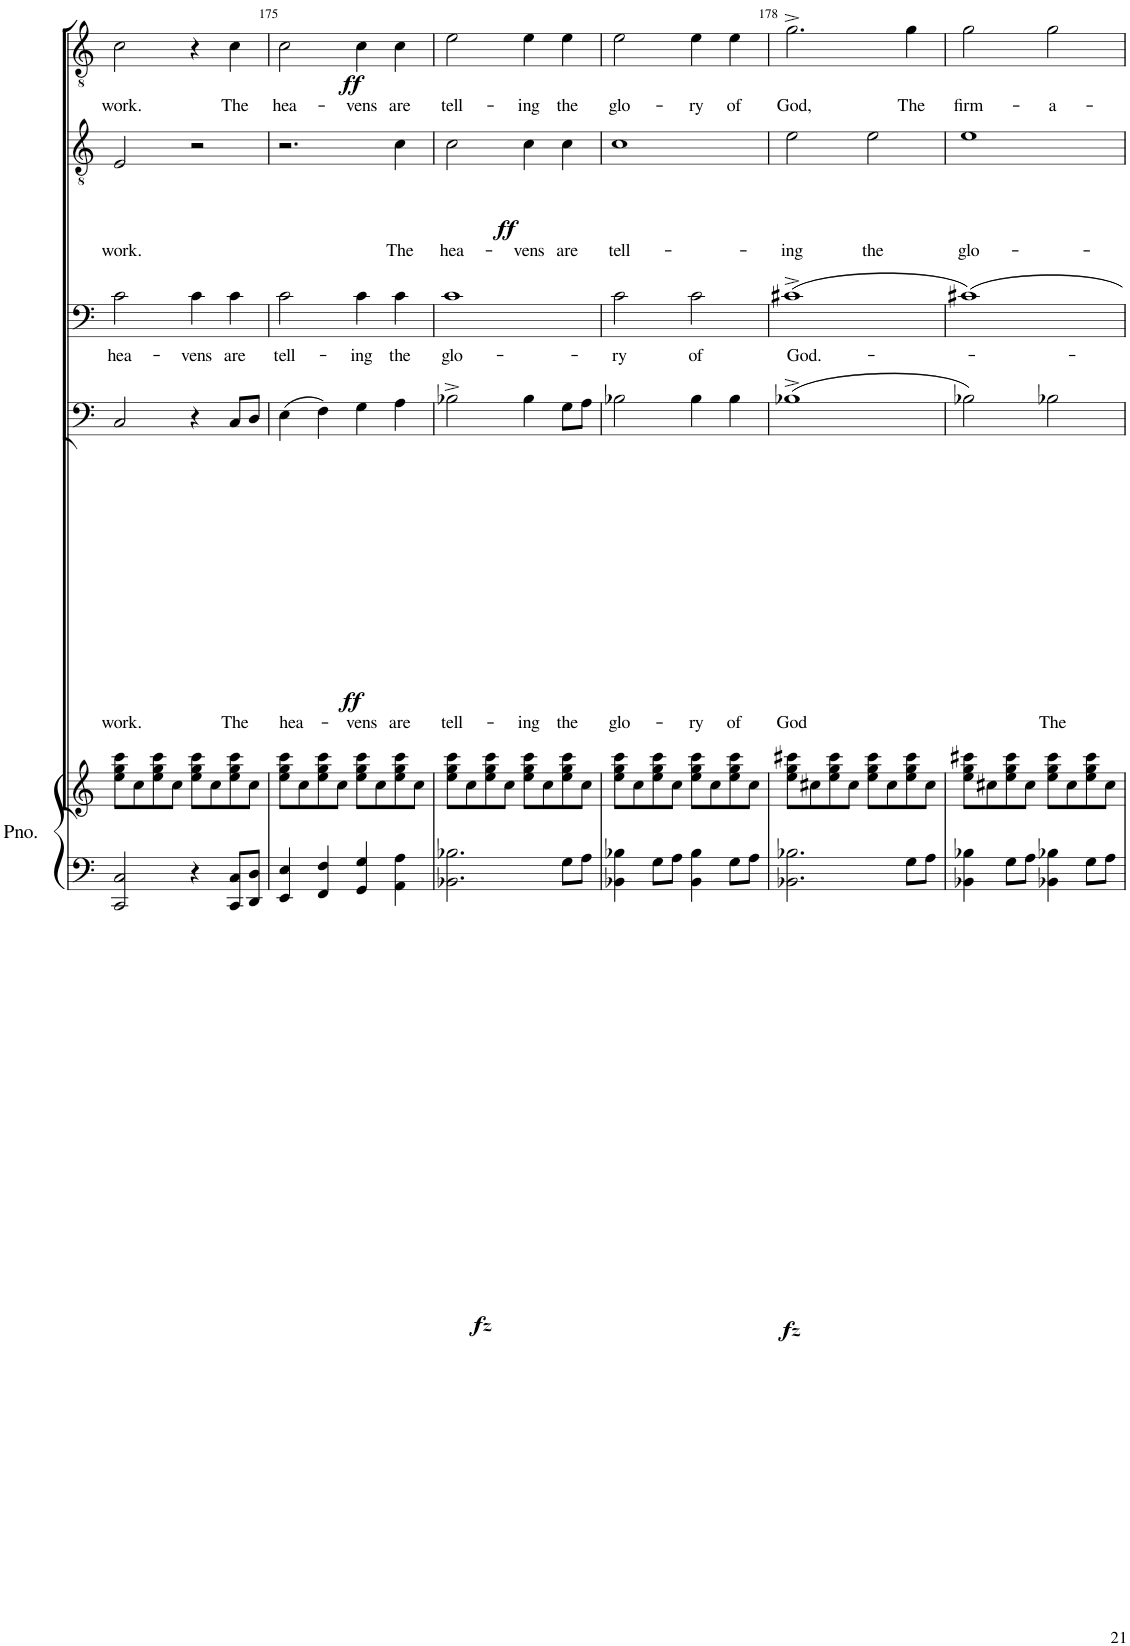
**kern	**kern	**dynam	**kern	**text	**dynam	**kern	**text	**kern	**text	**dynam	**kern	**text	**dynam
*part5	*part5	*part5	*part4	*part4	*part4	*part3	*part3	*part2	*part2	*part2	*part1	*part1	*part1
*staff6	*staff5	*staff5/6	*staff4	*staff4	*staff4	*staff3	*staff3	*staff2	*staff2	*staff2	*staff1	*staff1	*staff1
*I"Piano	*	*	*I"Bass	*	*	*I"Bass	*	*I"Tenor	*	*	*I"Bass	*	*
*I'Pno.	*	*	*I'B	*	*	*I'B	*	*I'T	*	*	*I'B	*	*
!!LO:PB:g=z
*clefF4	*clefG2	*	*clefF4	*	*	*clefF4	*	*clefGv2	*	*	*clefGv2	*	*
*k[]	*k[]	*	*k[]	*	*	*k[]	*	*k[]	*	*	*k[]	*	*
*M4/4	*M4/4	*	*M4/4	*	*	*M4/4	*	*M4/4	*	*	*M4/4	*	*
*met(c|)	*met(c|)	*	*met(c|)	*	*	*met(c|)	*	*met(c|)	*	*	*met(c|)	*	*
=174	=174	=174	=174	=174	=174	=174	=174	=174	=174	=174	=174	=174	=174
!	!	!	!	!LO:LY:b	!	!	!LO:LY:b	!	!LO:LY:b	!	!	!LO:LY:b	!
2CC/ 2C/	8ee\ 8gg\ 8ccc\L	.	2C/	work.	.	2c\	hea-	2E/	work.	.	2c\	work.	.
.	8cc\	.	.	.	.	.	.	.	.	.	.	.	.
.	8ee\ 8gg\ 8ccc\	.	.	.	.	.	.	.	.	.	.	.	.
.	8cc\J	.	.	.	.	.	.	.	.	.	.	.	.
!	!	!	!	!	!	!	!LO:LY:b	!	!	!	!	!	!
4r	8ee\ 8gg\ 8ccc\L	.	4r	.	.	4c\	-vens	2r	.	.	4r	.	.
.	8cc\	.	.	.	.	.	.	.	.	.	.	.	.
!	!	!	!	!LO:LY:b	!LO:DY:b	!	!LO:LY:b	!	!	!	!	!LO:LY:b	!LO:DY:b
8CC/ 8C/L	8ee\ 8gg\ 8ccc\	.	8C/L	The	ff	4c\	are	.	.	.	4c\	The	ff
8DD/ 8D/J	8cc\J	.	8D/J	.	.	.	.	.	.	.	.	.	.
=175	=175	=175	=175	=175	=175	=175	=175	=175	=175	=175	=175	=175	=175
!	!	!	!	!LO:LY:b	!	!	!LO:LY:b	!	!	!	!	!LO:LY:b	!
4EE/ 4E/	8ee\ 8gg\ 8ccc\L	.	(4E\	hea-	.	2c\	tell-	2.r	.	.	2c\	hea-	.
.	8cc\	.	.	.	.	.	.	.	.	.	.	.	.
4FF/ 4F/	8ee\ 8gg\ 8ccc\	.	4F\)	.	.	.	.	.	.	.	.	.	.
.	8cc\J	.	.	.	.	.	.	.	.	.	.	.	.
!	!	!	!	!LO:LY:b	!	!	!LO:LY:b	!	!	!	!	!LO:LY:b	!
4GG/ 4G/	8ee\ 8gg\ 8ccc\L	.	4G\	-vens	.	4c\	-ing	.	.	.	4c\	-vens	.
.	8cc\	.	.	.	.	.	.	.	.	.	.	.	.
!	!	!	!	!LO:LY:b	!	!	!LO:LY:b	!	!LO:LY:b	!LO:DY:b	!	!LO:LY:b	!
4AA\ 4A\	8ee\ 8gg\ 8ccc\	.	4A\	are	.	4c\	the	4c\	The	ff	4c\	are	.
.	8cc\J	.	.	.	.	.	.	.	.	.	.	.	.
=176	=176	=176	=176	=176	=176	=176	=176	=176	=176	=176	=176	=176	=176
!	!	!LO:DY:b=2	!	!LO:LY:b	!	!	!LO:LY:b	!	!LO:LY:b	!	!	!LO:LY:b	!
2.BB-X\ 2.B-X\	8ee\ 8gg\ 8ccc\L	fz	2B-X^\	tell-	.	1c	glo-	2c\	hea-	.	2e\	tell-	.
.	8cc\	.	.	.	.	.	.	.	.	.	.	.	.
.	8ee\ 8gg\ 8ccc\	.	.	.	.	.	.	.	.	.	.	.	.
.	8cc\J	.	.	.	.	.	.	.	.	.	.	.	.
!	!	!	!	!LO:LY:b	!	!	!	!	!LO:LY:b	!	!	!LO:LY:b	!
.	8ee\ 8gg\ 8ccc\L	.	4B-X\	-ing	.	.	.	4c\	-vens	.	4e\	-ing	.
.	8cc\	.	.	.	.	.	.	.	.	.	.	.	.
!	!	!	!	!LO:LY:b	!	!	!	!	!LO:LY:b	!	!	!LO:LY:b	!
8G\L	8ee\ 8gg\ 8ccc\	.	8G\L	the	.	.	.	4c\	are	.	4e\	the	.
8A\J	8cc\J	.	8A\J	.	.	.	.	.	.	.	.	.	.
=177	=177	=177	=177	=177	=177	=177	=177	=177	=177	=177	=177	=177	=177
!	!	!	!	!LO:LY:b	!	!	!LO:LY:b	!	!LO:LY:b	!	!	!LO:LY:b	!
4BB-X\ 4B-X\	8ee\ 8gg\ 8ccc\L	.	2B-X\	glo-	.	2c\	-ry	1c	tell-	.	2e\	glo-	.
.	8cc\	.	.	.	.	.	.	.	.	.	.	.	.
8G\L	8ee\ 8gg\ 8ccc\	.	.	.	.	.	.	.	.	.	.	.	.
8A\J	8cc\J	.	.	.	.	.	.	.	.	.	.	.	.
!	!	!	!	!LO:LY:b	!	!	!LO:LY:b	!	!	!	!	!LO:LY:b	!
4BB-X\ 4B-X\	8ee\ 8gg\ 8ccc\L	.	4B-X\	-ry	.	2c\	of	.	.	.	4e\	-ry	.
.	8cc\	.	.	.	.	.	.	.	.	.	.	.	.
!	!	!	!	!LO:LY:b	!	!	!	!	!	!	!	!LO:LY:b	!
8G\L	8ee\ 8gg\ 8ccc\	.	4B-X\	of	.	.	.	.	.	.	4e\	of	.
8A\J	8cc\J	.	.	.	.	.	.	.	.	.	.	.	.
=178	=178	=178	=178	=178	=178	=178	=178	=178	=178	=178	=178	=178	=178
!	!	!LO:DY:b=2	!	!LO:LY:b	!	!	!LO:LY:b	!	!LO:LY:b	!	!	!LO:LY:b	!
2.BB-X\ 2.B-X\	8ee\ 8gg\ 8ccc#X\L	fz	(1B-X^	God	.	(1c#X^	God.-	2e\	-ing	.	2.g^\	God,	.
.	8cc#X\	.	.	.	.	.	.	.	.	.	.	.	.
.	8ee\ 8gg\ 8ccc#X\	.	.	.	.	.	.	.	.	.	.	.	.
.	8cc#X\J	.	.	.	.	.	.	.	.	.	.	.	.
!	!	!	!	!	!	!	!	!	!LO:LY:b	!	!	!	!
.	8ee\ 8gg\ 8ccc#X\L	.	.	.	.	.	.	2e\	the	.	.	.	.
.	8cc#X\	.	.	.	.	.	.	.	.	.	.	.	.
!	!	!	!	!	!	!	!	!	!	!	!	!LO:LY:b	!
8G\L	8ee\ 8gg\ 8ccc#X\	.	.	.	.	.	.	.	.	.	4g\	The	.
8A\J	8cc#X\J	.	.	.	.	.	.	.	.	.	.	.	.
=179	=179	=179	=179	=179	=179	=179	=179	=179	=179	=179	=179	=179	=179
!	!	!	!	!	!	!	!	!	!LO:LY:b	!	!	!LO:LY:b	!
4BB-X\ 4B-X\	8ee\ 8gg\ 8ccc#X\L	.	2B-X\)	.	.	1c#X)	.	1e	glo-	.	2g\	firm-	.
.	8cc#X\	.	.	.	.	.	.	.	.	.	.	.	.
8G\L	8ee\ 8gg\ 8ccc#X\	.	.	.	.	.	.	.	.	.	.	.	.
8A\J	8cc#X\J	.	.	.	.	.	.	.	.	.	.	.	.
!	!	!	!	!LO:LY:b	!	!	!	!	!	!	!	!LO:LY:b	!
4BB-X\ 4B-X\	8ee\ 8gg\ 8ccc#X\L	.	2B-X\	The	.	.	.	.	.	.	2g\	-a-	.
.	8cc#X\	.	.	.	.	.	.	.	.	.	.	.	.
8G\L	8ee\ 8gg\ 8ccc#X\	.	.	.	.	.	.	.	.	.	.	.	.
8A\J	8cc#X\J	.	.	.	.	.	.	.	.	.	.	.	.
=	=	=	=	=	=	=	=	=	=	=	=	=	=
*-	*-	*-	*-	*-	*-	*-	*-	*-	*-	*-	*-	*-	*-
